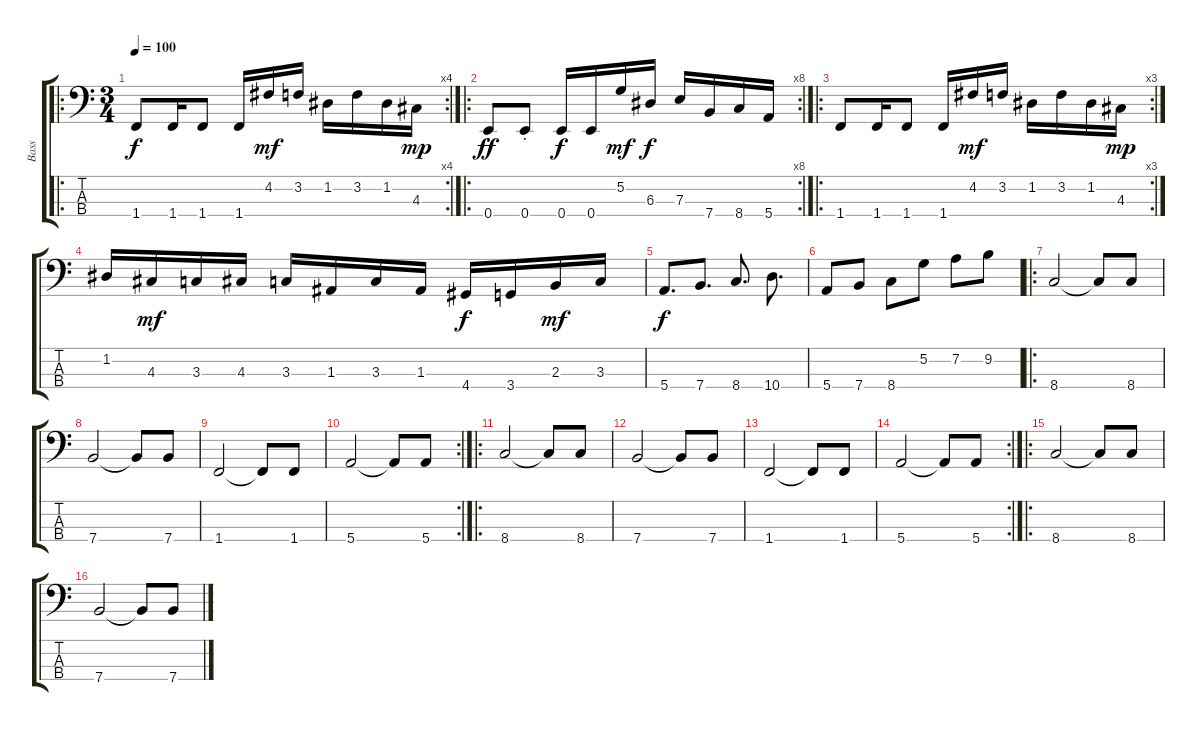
\track ("Bass" "Bass") {instrument electricbassfinger}
\staff {score tabs}
\tuning (G2 D2 A1 E1) {hide}
\ro
\rc 4
\ts (3 4)
\tempo 100
\clef f4
\ks c
1.4.8{dy f} 1.4.16 1.4.8 1.4.16 4.2.16{dy mf} 3.2.16 1.2.16 3.2.16 1.2.16 4.3.16{dy mp} |
\ro
\rc 8
0.4{st}.8{dy ff} 0.4{st}.8 0.4.16{dy f} 0.4.16 5.2.16{dy mf} 6.3.16{dy f} 7.3.16 7.4.16 8.4.16 5.4.16 |
\ro
\rc 3
1.4.8 1.4.16 1.4.8 1.4.16 4.2.16{dy mf} 3.2.16 1.2.16 3.2.16 1.2.16 4.3.16{dy mp} |
1.2.16 4.3.16{dy mf} 3.3.16 4.3.16 3.3.16 1.3.16 3.3.16 1.3.16 4.4.16{dy f} 3.4.16 2.3.16{dy mf} 3.3.16 |
5.4.8{d dy f} 7.4.8{d} 8.4.8{d} 10.4.8{d} |
5.4.8 7.4.8 8.4.8 5.2.8 7.2.8 9.2.8 |
\ro
8.4.2 8.4{t}.8 8.4.8 |
7.4.2 7.4{t}.8 7.4.8 |
1.4.2 1.4{t}.8 1.4.8 |
\rc 2
5.4.2 5.4{t}.8 5.4.8 |
\ro
8.4.2 8.4{t}.8 8.4.8 |
7.4.2 7.4{t}.8 7.4.8 |
1.4.2 1.4{t}.8 1.4.8 |
\rc 2
5.4.2 5.4{t}.8 5.4.8 |
\ro
8.4.2 8.4{t}.8 8.4.8 |
7.4.2 7.4{t}.8 7.4.8
